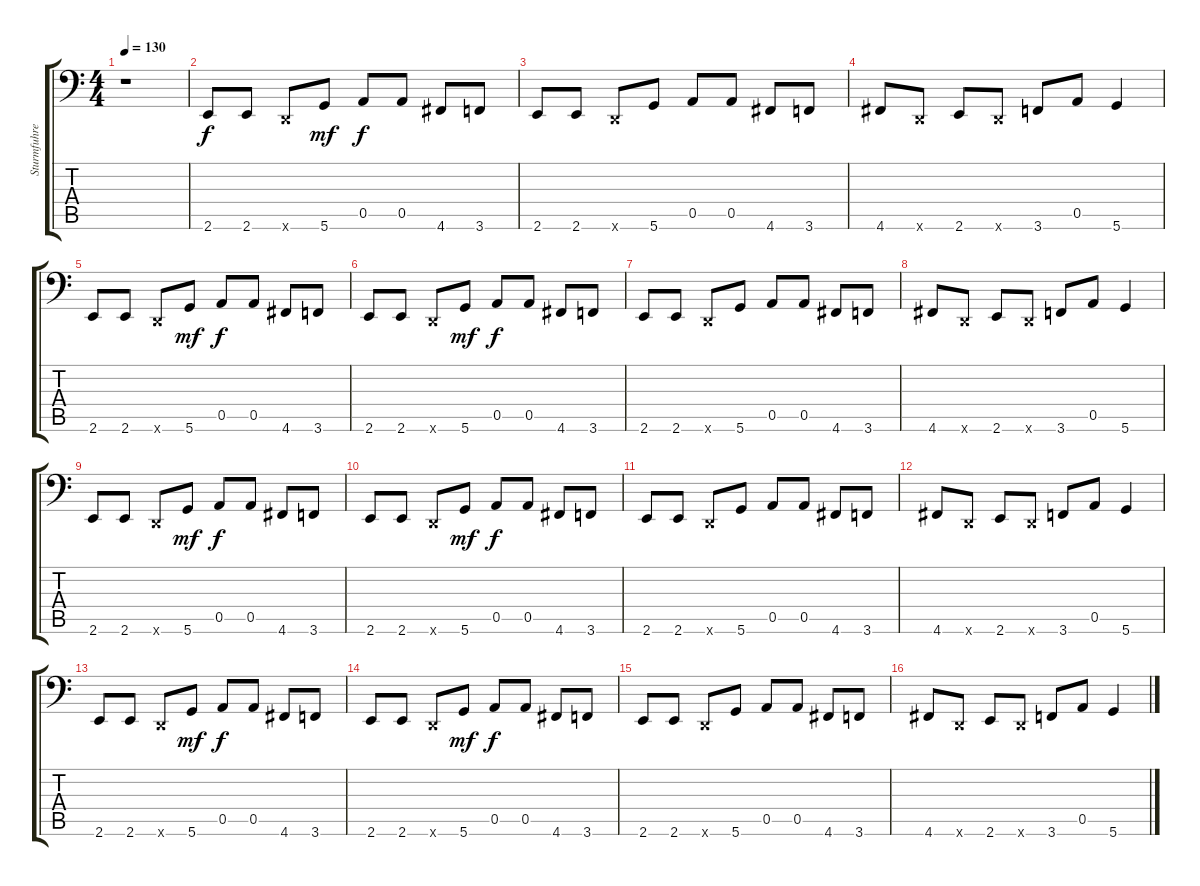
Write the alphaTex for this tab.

\track ("Sturmfuhrer" "Sturmfuhre") {instrument electricbasspick}
\staff {score tabs}
\tuning (E3 B2 G2 D2 A1 D1) {hide}
\ts (4 4)
\tempo 130
\clef f4
\ks c
r.1{dy f instrument electricbasspick} |
2.6.8 2.6.8 0.6{x}.8 5.6.8{dy mf} 0.5.8{dy f} 0.5.8 4.6.8 3.6.8 |
2.6.8 2.6.8 0.6{x}.8 5.6.8 0.5.8 0.5.8 4.6.8 3.6.8 |
4.6.8 0.6{x}.8 2.6.8 0.6{x}.8 3.6.8 0.5.8 5.6.4 |
2.6.8 2.6.8 0.6{x}.8 5.6.8{dy mf} 0.5.8{dy f} 0.5.8 4.6.8 3.6.8 |
2.6.8 2.6.8 0.6{x}.8 5.6.8{dy mf} 0.5.8{dy f} 0.5.8 4.6.8 3.6.8 |
2.6.8 2.6.8 0.6{x}.8 5.6.8 0.5.8 0.5.8 4.6.8 3.6.8 |
4.6.8 0.6{x}.8 2.6.8 0.6{x}.8 3.6.8 0.5.8 5.6.4 |
2.6.8 2.6.8 0.6{x}.8 5.6.8{dy mf} 0.5.8{dy f} 0.5.8 4.6.8 3.6.8 |
2.6.8 2.6.8 0.6{x}.8 5.6.8{dy mf} 0.5.8{dy f} 0.5.8 4.6.8 3.6.8 |
2.6.8 2.6.8 0.6{x}.8 5.6.8 0.5.8 0.5.8 4.6.8 3.6.8 |
4.6.8 0.6{x}.8 2.6.8 0.6{x}.8 3.6.8 0.5.8 5.6.4 |
2.6.8 2.6.8 0.6{x}.8 5.6.8{dy mf} 0.5.8{dy f} 0.5.8 4.6.8 3.6.8 |
2.6.8 2.6.8 0.6{x}.8 5.6.8{dy mf} 0.5.8{dy f} 0.5.8 4.6.8 3.6.8 |
2.6.8 2.6.8 0.6{x}.8 5.6.8 0.5.8 0.5.8 4.6.8 3.6.8 |
4.6.8 0.6{x}.8 2.6.8 0.6{x}.8 3.6.8 0.5.8 5.6.4
